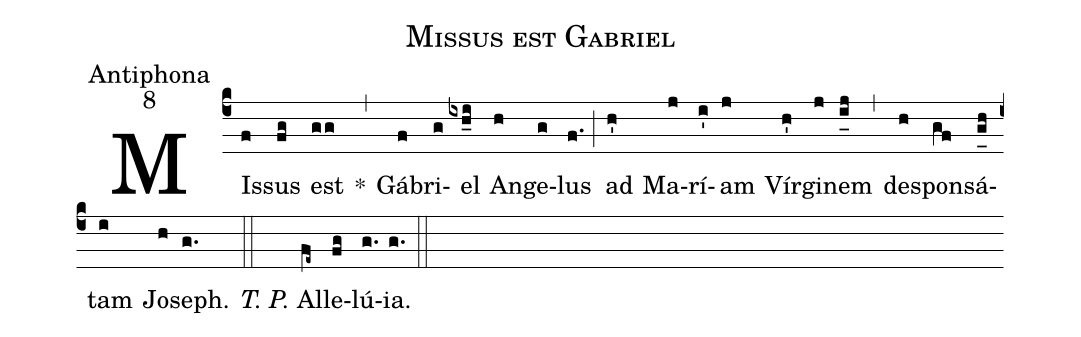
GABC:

name:Missus est Gabriel;
office-part:Antiphona;
mode:8;
%%
(c4) MIs(f)sus(fg) est(gg) *(,) Gá(f)bri(g)el(ixh_i) An(h)ge(g)lus(f.) (;) ad(h') Ma(j)rí(i')am(j) Vír(h')gi(j)nem(i_[uh:l]j) (,) de(h)spon(gf)sá(g_[uh:l]h)tam(i) Jo(h)seph.(g.) (::) <i>T. P.</i> Al(fe~)le(fg)lú(g.){ia}.(g.) (::)
%<eu>E(j) u(j) o(i) u(j) a(h) e.</eu>(g.) (::)
